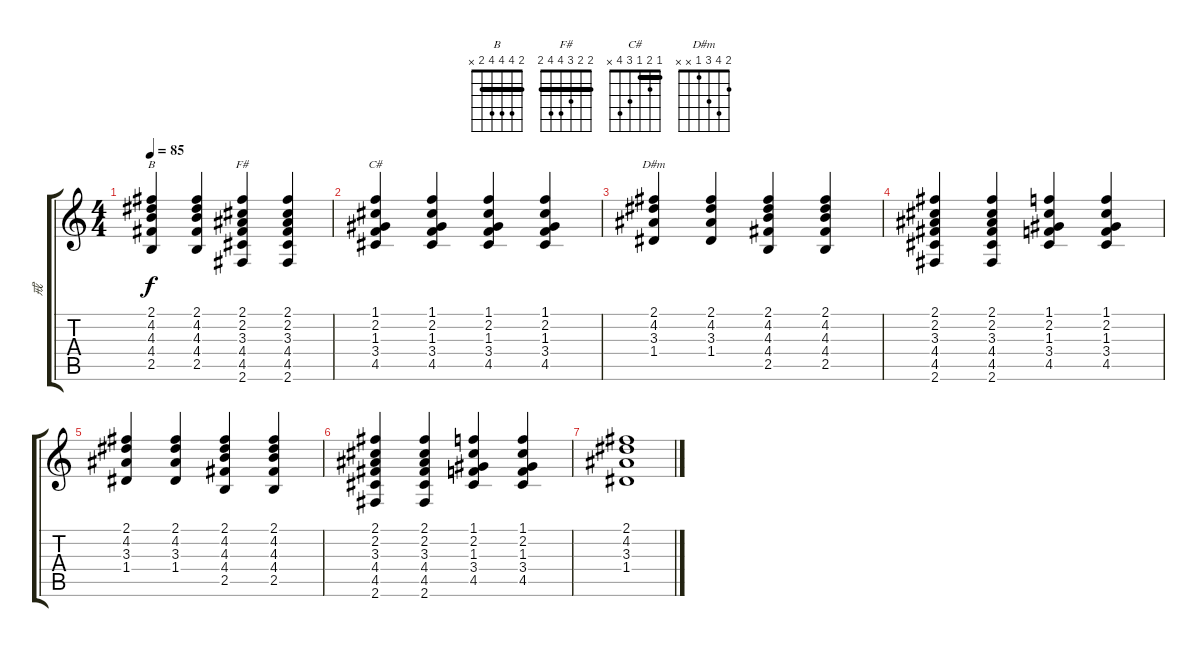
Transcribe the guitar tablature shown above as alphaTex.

\track ("戒" "戒") {instrument acousticguitarsteel}
\staff {score tabs}
\tuning (E4 B3 G3 D3 A2 E2) {hide}
\chord ("B" 2 4 4 4 2 x) {barre 2}
\chord ("F#" 2 2 3 4 4 2) {barre 2}
\chord ("C#" 1 2 1 3 4 x) {barre 1}
\chord ("D#m" 2 4 3 1 x x)
\ts (4 4)
\tempo 85
\clef g2
\ks c
(2.1 4.2 4.3 4.4 2.5).4{ch "B" dy f} (2.1 4.2 4.3 4.4 2.5).4 (2.1 2.2 3.3 4.4 4.5 2.6).4{ch "F#"} (2.1 2.2 3.3 4.4 4.5 2.6).4 |
(1.1 2.2 1.3 3.4 4.5).4{ch "C#"} (1.1 2.2 1.3 3.4 4.5).4 (1.1 2.2 1.3 3.4 4.5).4 (1.1 2.2 1.3 3.4 4.5).4 |
(2.1 4.2 3.3 1.4).4{ch "D#m"} (2.1 4.2 3.3 1.4).4 (2.1 4.2 4.3 4.4 2.5).4 (2.1 4.2 4.3 4.4 2.5).4 |
(2.1 2.2 3.3 4.4 4.5 2.6).4 (2.1 2.2 3.3 4.4 4.5 2.6).4 (1.1 2.2 1.3 3.4 4.5).4 (1.1 2.2 1.3 3.4 4.5).4 |
(2.1 4.2 3.3 1.4).4 (2.1 4.2 3.3 1.4).4 (2.1 4.2 4.3 4.4 2.5).4 (2.1 4.2 4.3 4.4 2.5).4 |
(2.1 2.2 3.3 4.4 4.5 2.6).4 (2.1 2.2 3.3 4.4 4.5 2.6).4 (1.1 2.2 1.3 3.4 4.5).4 (1.1 2.2 1.3 3.4 4.5).4 |
(2.1 4.2 3.3 1.4).1
